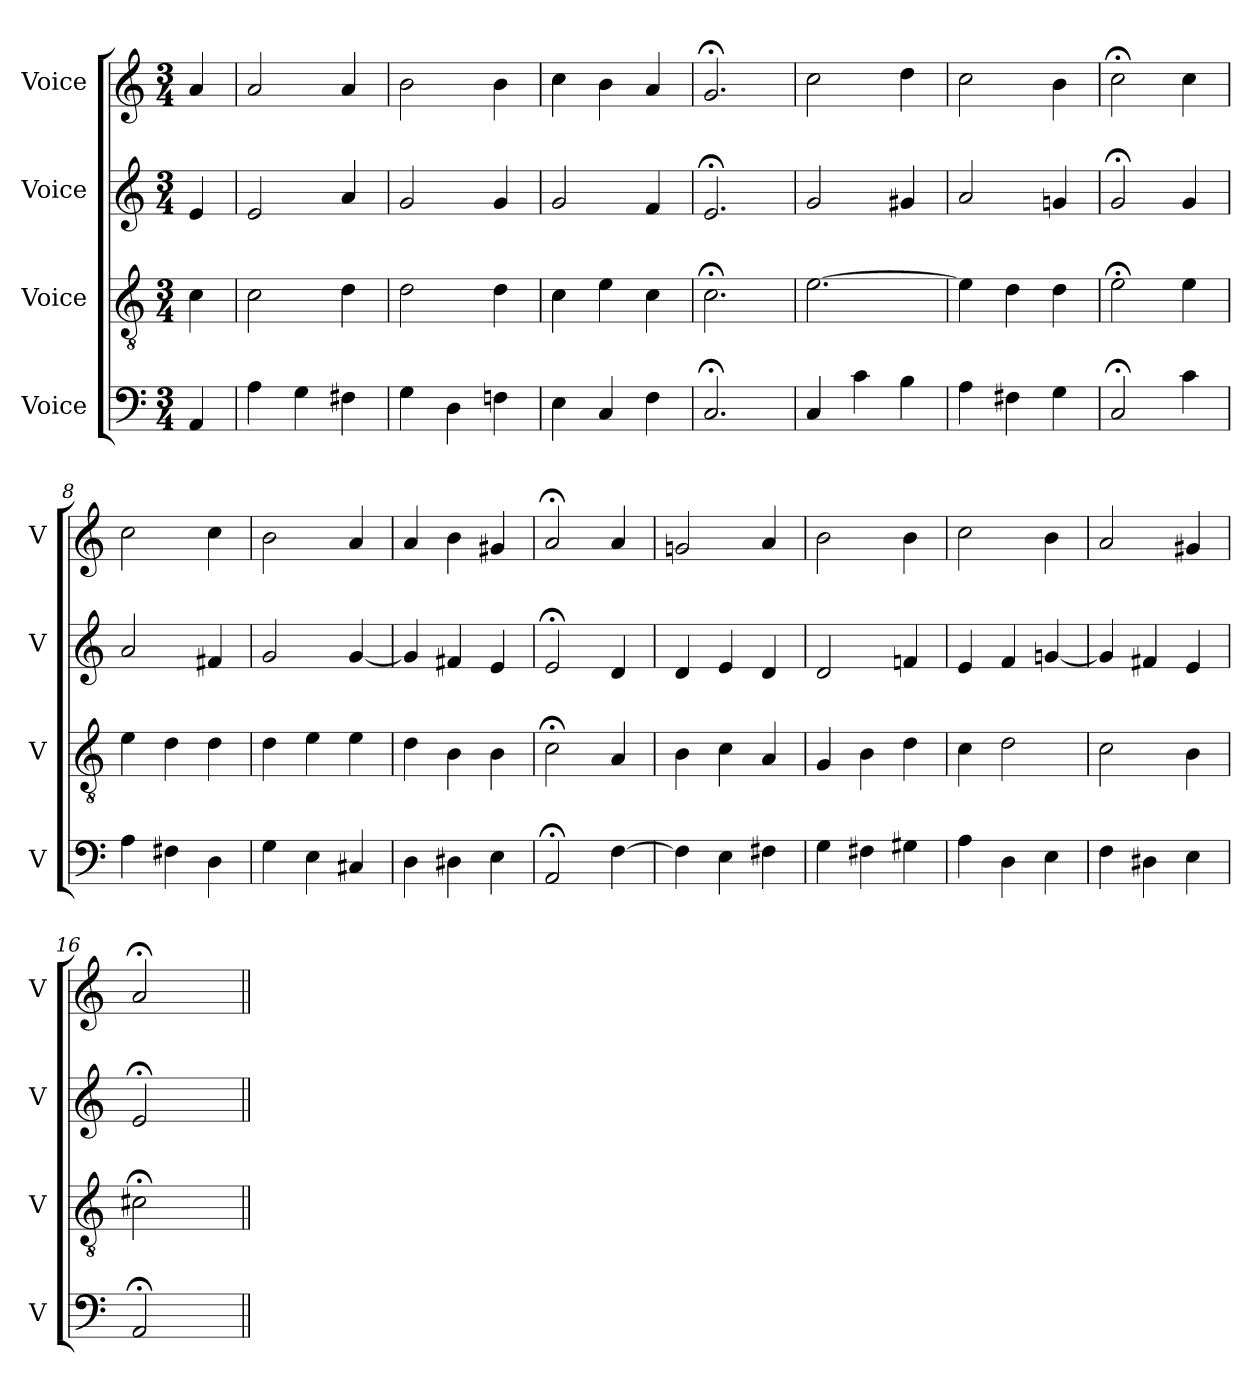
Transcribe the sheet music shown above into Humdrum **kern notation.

**kern	**kern	**kern	**kern
*part4	*part3	*part2	*part1
*staff4	*staff3	*staff2	*staff1
*I"Voice	*I"Voice	*I"Voice	*I"Voice
*I'V	*I'V	*I'V	*I'V
*clefF4	*clefGv2	*clefG2	*clefG2
*k[]	*k[]	*k[]	*k[]
*M3/4	*M3/4	*M3/4	*M3/4
*MM100	*MM100	*MM100	*MM100
=	=	=	=
4AA/	4c\	4e/	4a/
=1	=1	=1	=1
4A\	2c\	2e/	2a/
4G\	.	.	.
4F#X\	4d\	4a/	4a/
=2	=2	=2	=2
4G\	2d\	2g/	2b\
4D\	.	.	.
4Fn\	4d\	4g/	4b\
=3	=3	=3	=3
4E\	4c\	2g/	4cc\
4C/	4e\	.	4b\
4F\	4c\	4f/	4a/
=4	=4	=4	=4
2.C;/	2.c;\	2.e;/	2.g;/
=5	=5	=5	=5
4C/	[2.e\	2g/	2cc\
4c\	.	.	.
4B\	.	4g#X/	4dd\
=6	=6	=6	=6
4A\	4e\]	2a/	2cc\
4F#X\	4d\	.	.
4G\	4d\	4gn/	4b\
=7	=7	=7	=7
2C;/	2e;\	2g;/	2cc;\
4c\	4e\	4g/	4cc\
!!LO:LB:g=z
=8	=8	=8	=8
4A\	4e\	2a/	2cc\
4F#X\	4d\	.	.
4D\	4d\	4f#X/	4cc\
=9	=9	=9	=9
4G\	4d\	2g/	2b\
4E\	4e\	.	.
4C#X/	4e\	[4g/	4a/
=10	=10	=10	=10
4D\	4d\	4g/]	4a/
4D#X\	4B\	4f#X/	4b\
4E\	4B\	4e/	4g#X/
=11	=11	=11	=11
2AA;/	2c;\	2e;/	2a;/
[4F\	4A/	4d/	4a/
=12	=12	=12	=12
4F\]	4B\	4d/	2gn/
4E\	4c\	4e/	.
4F#X\	4A/	4d/	4a/
=13	=13	=13	=13
4G\	4G/	2d/	2b\
4F#X\	4B\	.	.
4G#X\	4d\	4fn/	4b\
=14	=14	=14	=14
4A\	4c\	4e/	2cc\
4D\	2d\	4f/	.
4E\	.	[4gn/	4b\
=15	=15	=15	=15
4F\	2c\	4g/]	2a/
4D#X\	.	4f#X/	.
4E\	4B\	4e/	4g#X/
!!LO:LB:g=z
=16	=16	=16	=16
2AA;/	2c#X;\	2e;/	2a;/
4ryy	4ryy	4ryy	4ryy
=||	=||	=||	=||
*-	*-	*-	*-
